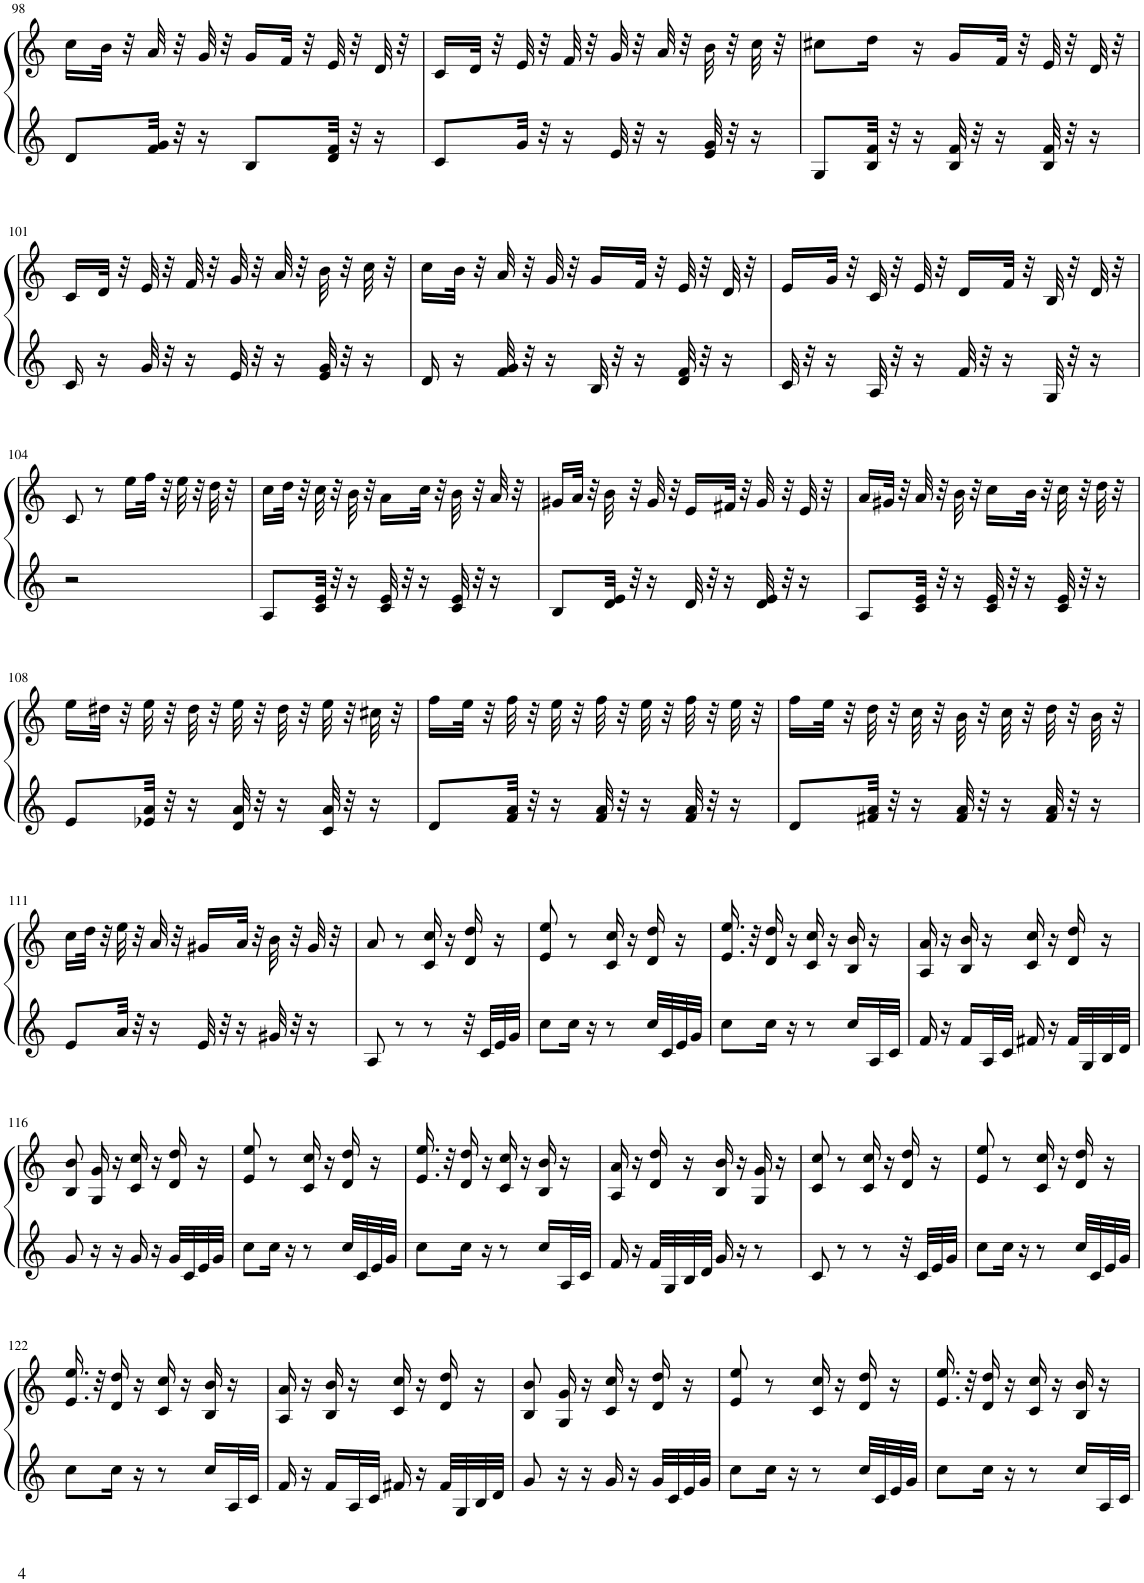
**kern	**kern
*part1	*part1
*staff2	*staff1
*I"Piano	*
!!LO:PB:g=z
*clefG2	*clefG2
*k[]	*k[]
*M2/4	*M2/4
=98	=98
8d/L	16cc\LL
.	32b\JJk
.	32r
32f/ 32g/Jkk	32a/
32r	32r
16r	32g/
.	32r
8B/L	16g/LL
.	32f/JJk
.	32r
32d/ 32f/Jkk	32e/
32r	32r
16r	32d/
.	32r
=99	=99
8c/L	16c/LL
.	32d/JJk
.	32r
32g/Jkk	32e/
32r	32r
16r	32f/
.	32r
32e/	32g/
32r	32r
16r	32a/
.	32r
32e/ 32g/	32b\
32r	32r
16r	32cc\
.	32r
=100	=100
8G/L	8cc#X\L
32B/ 32f/Jkk	16dd\Jk
32r	.
16r	16r
32B/ 32f/	16g/LL
32r	.
16r	32f/JJk
.	32r
32B/ 32f/	32e/
32r	32r
16r	32d/
.	32r
!!LO:LB:g=z
=101	=101
16c/	16c/LL
16r	32d/JJk
.	32r
32g/	32e/
32r	32r
16r	32f/
.	32r
32e/	32g/
32r	32r
16r	32a/
.	32r
32e/ 32g/	32b\
32r	32r
16r	32cc\
.	32r
=102	=102
16d/	16cc\LL
16r	32b\JJk
.	32r
32f/ 32g/	32a/
32r	32r
16r	32g/
.	32r
32B/	16g/LL
32r	.
16r	32f/JJk
.	32r
32d/ 32f/	32e/
32r	32r
16r	32d/
.	32r
=103	=103
32c/	16e/LL
32r	.
16r	32g/JJk
.	32r
32A/	32c/
32r	32r
16r	32e/
.	32r
32f/	16d/LL
32r	.
16r	32f/JJk
.	32r
32G/	32B/
32r	32r
16r	32d/
.	32r
!!LO:LB:g=z
=104	=104
2r	8c/
.	8r
.	16ee\LL
.	32ff\JJk
.	32r
.	32ee\
.	32r
.	32dd\
.	32r
=105	=105
8A/L	16cc\LL
.	32dd\JJk
.	32r
32c/ 32e/Jkk	32cc\
32r	32r
16r	32b\
.	32r
32c/ 32e/	16a\LL
32r	.
16r	32cc\JJk
.	32r
32c/ 32e/	32b\
32r	32r
16r	32a/
.	32r
=106	=106
8B/L	16g#X/LL
.	32a/JJk
.	32r
32d/ 32e/Jkk	32b\
32r	32r
16r	32g#/
.	32r
32d/	16e/LL
32r	.
16r	32f#X/JJk
.	32r
32d/ 32e/	32g#/
32r	32r
16r	32e/
.	32r
=107	=107
8A/L	16a/LL
.	32g#X/JJk
.	32r
32c/ 32e/Jkk	32a/
32r	32r
16r	32b\
.	32r
32c/ 32e/	16cc\LL
32r	.
16r	32b\JJk
.	32r
32c/ 32e/	32cc\
32r	32r
16r	32dd\
.	32r
!!LO:LB:g=z
=108	=108
8e/L	16ee\LL
.	32dd#X\JJk
.	32r
32e-X/ 32a/Jkk	32ee\
32r	32r
16r	32dd#\
.	32r
32d/ 32a/	32ee\
32r	32r
16r	32dd#\
.	32r
32c/ 32a/	32ee\
32r	32r
16r	32cc#X\
.	32r
=109	=109
8d/L	16ff\LL
.	32ee\JJk
.	32r
32f/ 32a/Jkk	32ff\
32r	32r
16r	32ee\
.	32r
32f/ 32a/	32ff\
32r	32r
16r	32ee\
.	32r
32f/ 32a/	32ff\
32r	32r
16r	32ee\
.	32r
=110	=110
8d/L	16ff\LL
.	32ee\JJk
.	32r
32f#X/ 32a/Jkk	32dd\
32r	32r
16r	32cc\
.	32r
32f#/ 32a/	32b\
32r	32r
16r	32cc\
.	32r
32f#/ 32a/	32dd\
32r	32r
16r	32b\
.	32r
!!LO:LB:g=z
=111	=111
8e/L	16cc\LL
.	32dd\JJk
.	32r
32a/Jkk	32ee\
32r	32r
16r	32a/
.	32r
32e/	16g#X/LL
32r	.
16r	32a/JJk
.	32r
32g#X/	32b\
32r	32r
16r	32g#/
.	32r
=112	=112
8A/	8a/
8r	8r
8r	16c/ 16cc/
.	16r
32r	16d/ 16dd/
32c/LLL	.
32e/	16r
32g/JJJ	.
=113	=113
8cc\L	8e/ 8ee/
16cc\Jk	8r
16r	.
8r	16c/ 16cc/
.	16r
32cc/LLL	16d/ 16dd/
32c/	.
32e/	16r
32g/JJJ	.
=114	=114
8cc\L	16.e/ 16.ee/
.	32r
16cc\Jk	16d/ 16dd/
16r	16r
8r	16c/ 16cc/
.	16r
16cc/LL	16B/ 16b/
32A/L	16r
32c/JJJ	.
=115	=115
16f/	16A/ 16a/
16r	16r
16f/LL	16B/ 16b/
32A/L	16r
32c/JJJ	.
16f#X/	16c/ 16cc/
16r	16r
32f#/LLL	16d/ 16dd/
32G/	.
32B/	16r
32d/JJJ	.
!!LO:LB:g=z
=116	=116
8g/	8B/ 8b/
16r	16G/ 16g/
16r	16r
16g/	16c/ 16cc/
16r	16r
32g/LLL	16d/ 16dd/
32c/	.
32e/	16r
32g/JJJ	.
=117	=117
8cc\L	8e/ 8ee/
16cc\Jk	8r
16r	.
8r	16c/ 16cc/
.	16r
32cc/LLL	16d/ 16dd/
32c/	.
32e/	16r
32g/JJJ	.
=118	=118
8cc\L	16.e/ 16.ee/
.	32r
16cc\Jk	16d/ 16dd/
16r	16r
8r	16c/ 16cc/
.	16r
16cc/LL	16B/ 16b/
32A/L	16r
32c/JJJ	.
=119	=119
16f/	16A/ 16a/
16r	16r
32f/LLL	16d/ 16dd/
32G/	.
32B/	16r
32d/JJJ	.
16g/	16B/ 16b/
16r	16r
8r	16G/ 16g/
.	16r
=120	=120
8c/	8c/ 8cc/
8r	8r
8r	16c/ 16cc/
.	16r
32r	16d/ 16dd/
32c/LLL	.
32e/	16r
32g/JJJ	.
=121	=121
8cc\L	8e/ 8ee/
16cc\Jk	8r
16r	.
8r	16c/ 16cc/
.	16r
32cc/LLL	16d/ 16dd/
32c/	.
32e/	16r
32g/JJJ	.
!!LO:LB:g=z
=122	=122
8cc\L	16.e/ 16.ee/
.	32r
16cc\Jk	16d/ 16dd/
16r	16r
8r	16c/ 16cc/
.	16r
16cc/LL	16B/ 16b/
32A/L	16r
32c/JJJ	.
=123	=123
16f/	16A/ 16a/
16r	16r
16f/LL	16B/ 16b/
32A/L	16r
32c/JJJ	.
16f#X/	16c/ 16cc/
16r	16r
32f#/LLL	16d/ 16dd/
32G/	.
32B/	16r
32d/JJJ	.
=124	=124
8g/	8B/ 8b/
16r	16G/ 16g/
16r	16r
16g/	16c/ 16cc/
16r	16r
32g/LLL	16d/ 16dd/
32c/	.
32e/	16r
32g/JJJ	.
=125	=125
8cc\L	8e/ 8ee/
16cc\Jk	8r
16r	.
8r	16c/ 16cc/
.	16r
32cc/LLL	16d/ 16dd/
32c/	.
32e/	16r
32g/JJJ	.
=126	=126
8cc\L	16.e/ 16.ee/
.	32r
16cc\Jk	16d/ 16dd/
16r	16r
8r	16c/ 16cc/
.	16r
16cc/LL	16B/ 16b/
32A/L	16r
32c/JJJ	.
=	=
*-	*-
